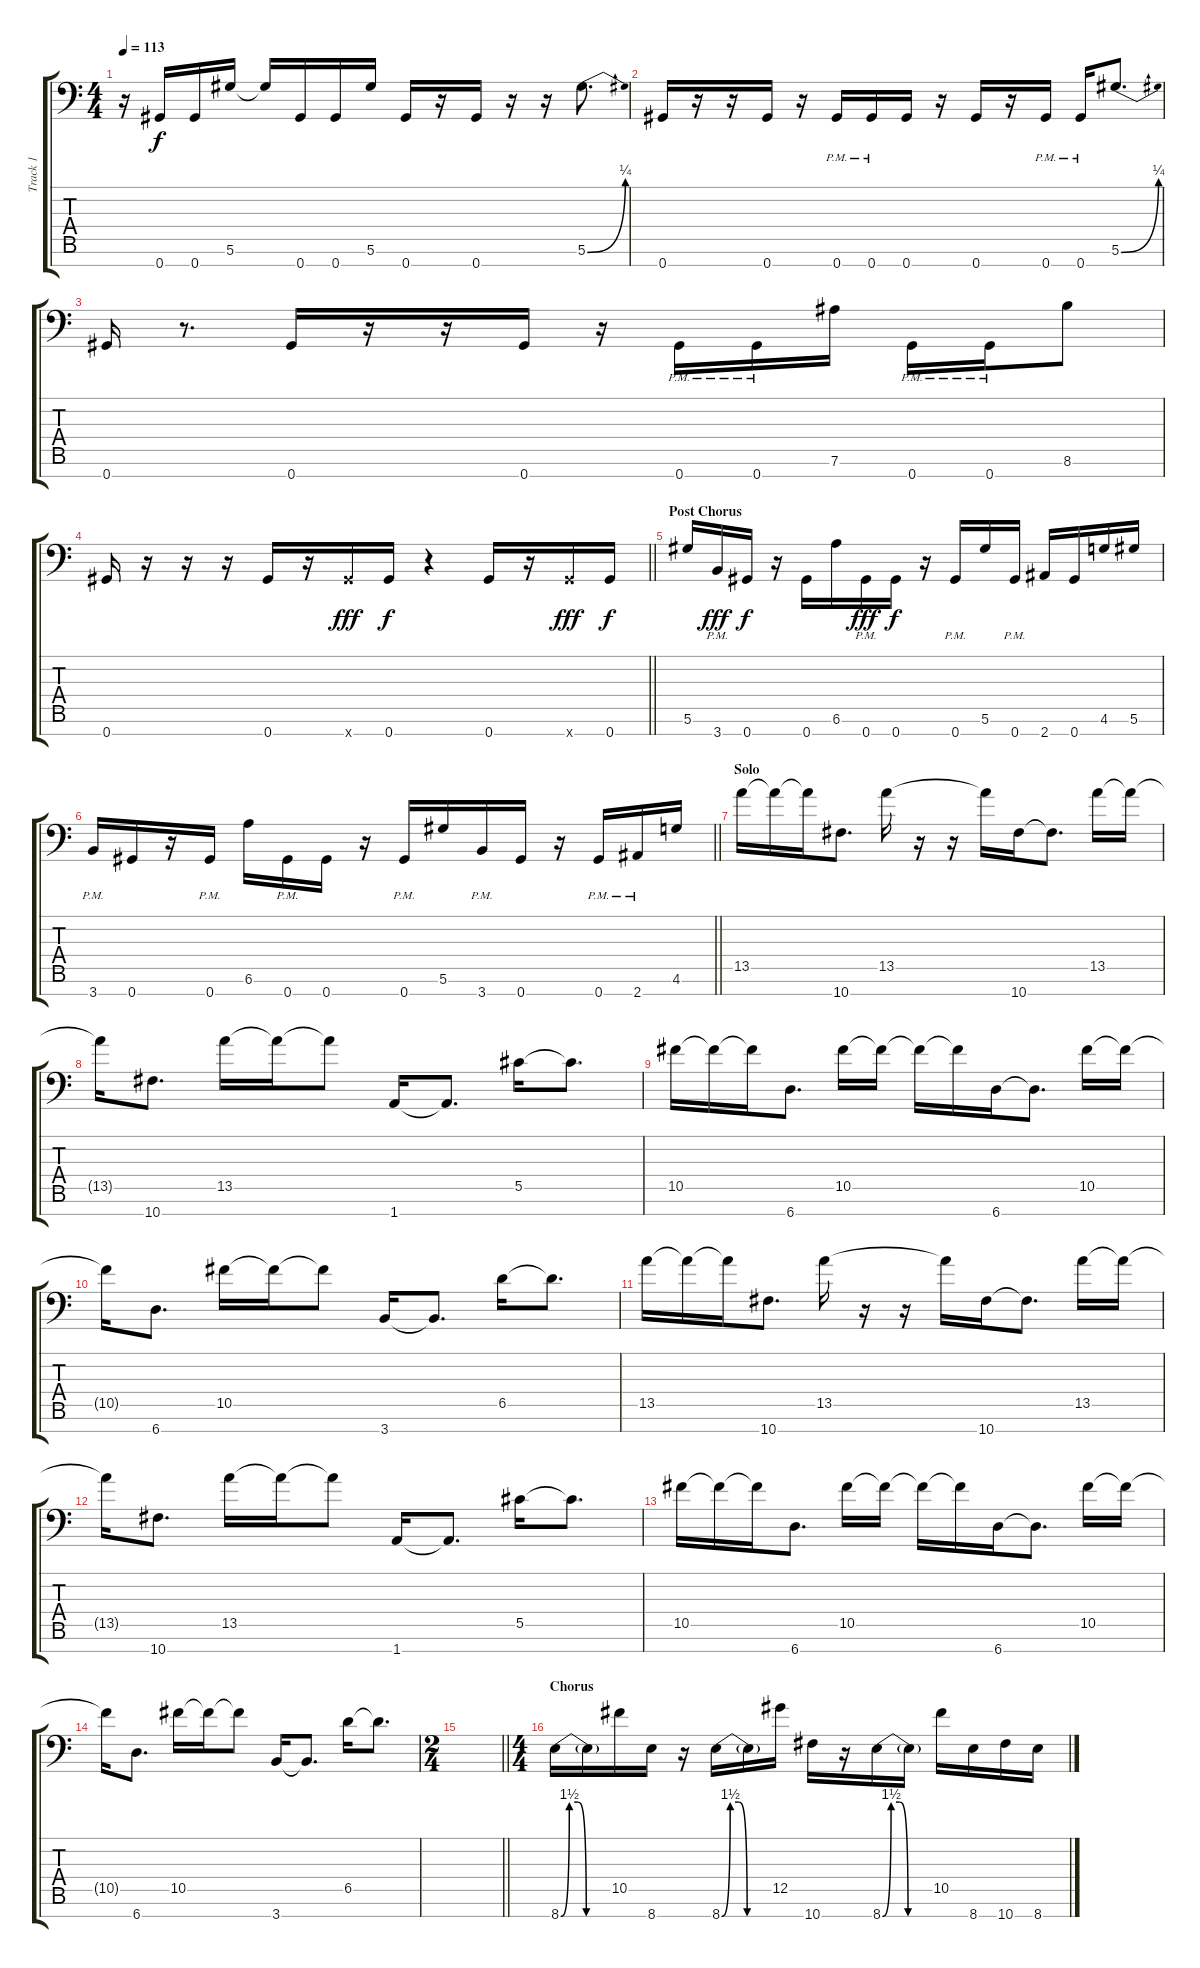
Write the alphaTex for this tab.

\track ("Track 1" "Track 1") {instrument distortionguitar}
\staff {score tabs}
\tuning (Eb4 Bb3 Gb3 Db3 Ab2 Eb2 Ab1) {hide}
\ts (4 4)
\tempo 113
\clef f4
\ks c
r.16{dy f} 0.7.16 0.7.16 5.6.16 5.6{t}.16 0.7.16 0.7.16 5.6.16 0.7.16 r.16 0.7.16 r.16 r.16 5.6{be (bend 0 0 60 1)}.8{d} |
0.7.16 r.16 r.16 0.7.16 r.16 0.7{pm}.16 0.7{pm}.16 0.7.16 r.16 0.7.16 r.16 0.7{pm}.16 0.7{pm}.16 5.6{be (bend 0 0 60 1)}.8{d} |
0.7.16 r.8{d} 0.7.16 r.16 r.16 0.7.16 r.16 0.7{pm}.16 0.7{pm}.16 7.6.16 0.7{pm}.16 0.7{pm}.16 8.6.8 |
\barLineRight lightlight
0.7.16 r.16 r.16 r.16 0.7.16 r.16 0.7{x}.16{dy fff} 0.7.16{dy f} r.4 0.7.16 r.16 0.7{x}.16{dy fff} 0.7.16{dy f} |
\section ("" "Post Chorus")
5.6.16 3.7{pm}.16{dy fff} 0.7.16{dy f} r.16 0.7.16 6.6.16 0.7{pm}.16{dy fff} 0.7.16{dy f} r.16 0.7{pm}.16 5.6.16 0.7{pm}.16 2.7.16 0.7.16 4.6.16 5.6.16 |
\barLineRight lightlight
3.7{pm}.16 0.7.16 r.16 0.7{pm}.16 6.6.16 0.7{pm}.16 0.7.16 r.16 0.7{pm}.16 5.6.16 3.7{pm}.16 0.7.16 r.16 0.7{pm}.16 2.7{pm}.16 4.6.16 |
\section ("" "Solo")
13.5.16 13.5{t}.16 13.5{t}.16 10.7.8{d} 13.5.16 r.16 r.16 13.5{t}.16 10.7.16 10.7{t}.8{d} 13.5.16 13.5{t}.16 |
13.5{t}.16 10.7.8{d} 13.5.16 13.5{t}.16 13.5{t}.8 1.7.16 1.7{t}.8{d} 5.5.16 5.5{t}.8{d} |
10.5.16 10.5{t}.16 10.5{t}.16 6.7.8{d} 10.5.16 10.5{t}.16 10.5{t}.16 10.5{t}.16 6.7.16 6.7{t}.8{d} 10.5.16 10.5{t}.16 |
10.5{t}.16 6.7.8{d} 10.5.16 10.5{t}.16 10.5{t}.8 3.7.16 3.7{t}.8{d} 6.5.16 6.5{t}.8{d} |
13.5.16 13.5{t}.16 13.5{t}.16 10.7.8{d} 13.5.16 r.16 r.16 13.5{t}.16 10.7.16 10.7{t}.8{d} 13.5.16 13.5{t}.16 |
13.5{t}.16 10.7.8{d} 13.5.16 13.5{t}.16 13.5{t}.8 1.7.16 1.7{t}.8{d} 5.5.16 5.5{t}.8{d} |
10.5.16 10.5{t}.16 10.5{t}.16 6.7.8{d} 10.5.16 10.5{t}.16 10.5{t}.16 10.5{t}.16 6.7.16 6.7{t}.8{d} 10.5.16 10.5{t}.16 |
10.5{t}.16 6.7.8{d} 10.5.16 10.5{t}.16 10.5{t}.8 3.7.16 3.7{t}.8{d} 6.5.16 6.5{t}.8{d} |
\ts (2 4)
\barLineRight lightlight
|
\ts (4 4)
\section ("" "Chorus")
8.7{be (custom 0 0 10 6 20 6 30 0 60 0)}.16 8.7{t}.16 10.5.16 8.7.16 r.16 8.7{be (custom 0 0 10 6 20 6 30 0 60 0)}.16 8.7{t}.16 12.5.16 10.7.16 r.16 8.7{be (custom 0 0 10 6 20 6 30 0 60 0)}.16 8.7{t}.16 10.5.16 8.7.16 10.7.16 8.7.16
